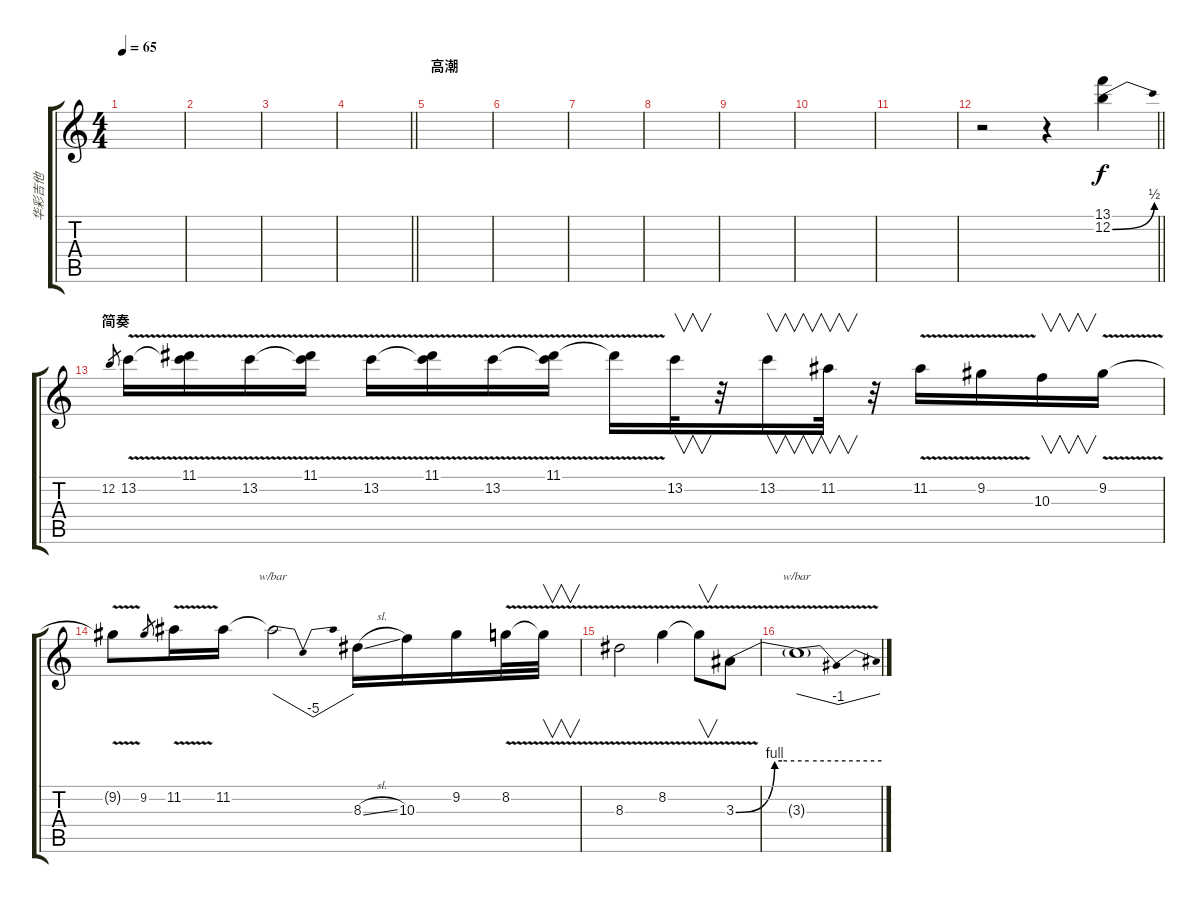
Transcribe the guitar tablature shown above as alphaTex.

\track ("华彩吉他" "华彩吉他") {instrument overdrivenguitar}
\staff {score tabs}
\tuning (E4 B3 G3 D3 A2 E2) {hide}
\ts (4 4)
\tempo 65
\clef g2
\ks c
|
|
|
\barLineRight lightlight
|
\section ("" "高潮")
|
|
|
|
|
|
|
\barLineRight lightlight
r.2 r.4 (13.1 12.2{be (bend 0 0 60 2)}).4 |
\section ("" "简奏")
12.2.8{gr} 13.2{v}.16 (11.1{v} 13.2{t}).16 13.2{v}.16 (11.1{v} 13.2{t}).16 13.2{v}.16 (11.1{v} 13.2{t}).16 13.2{v}.16 (11.1{v} 13.2{t}).16 11.1{t}.16 13.2.32{v} r.32 13.2.16{v} 11.2.32{v} r.32 11.2{v}.16 9.2{v}.16 10.3.16{v} 9.2{v}.16 |
9.2{t}.8 9.2.8{gr} 11.2{v}.16 11.2.16 11.2{t}.2{tbe (dip default 0 0 30 -20 60 0)} 8.3{sl}.16 10.3.16 9.2.16 8.2{v}.32 8.2{t}.32{v} |
8.3{v}.2 8.2{v}.4 8.2{t}.8{v} 3.3{be (custom 0 0 16 4 19 4 30 4 60 4) v}.8 |
3.3{t}.1{tbe (dip default 0 0 30 -4 60 0)}
